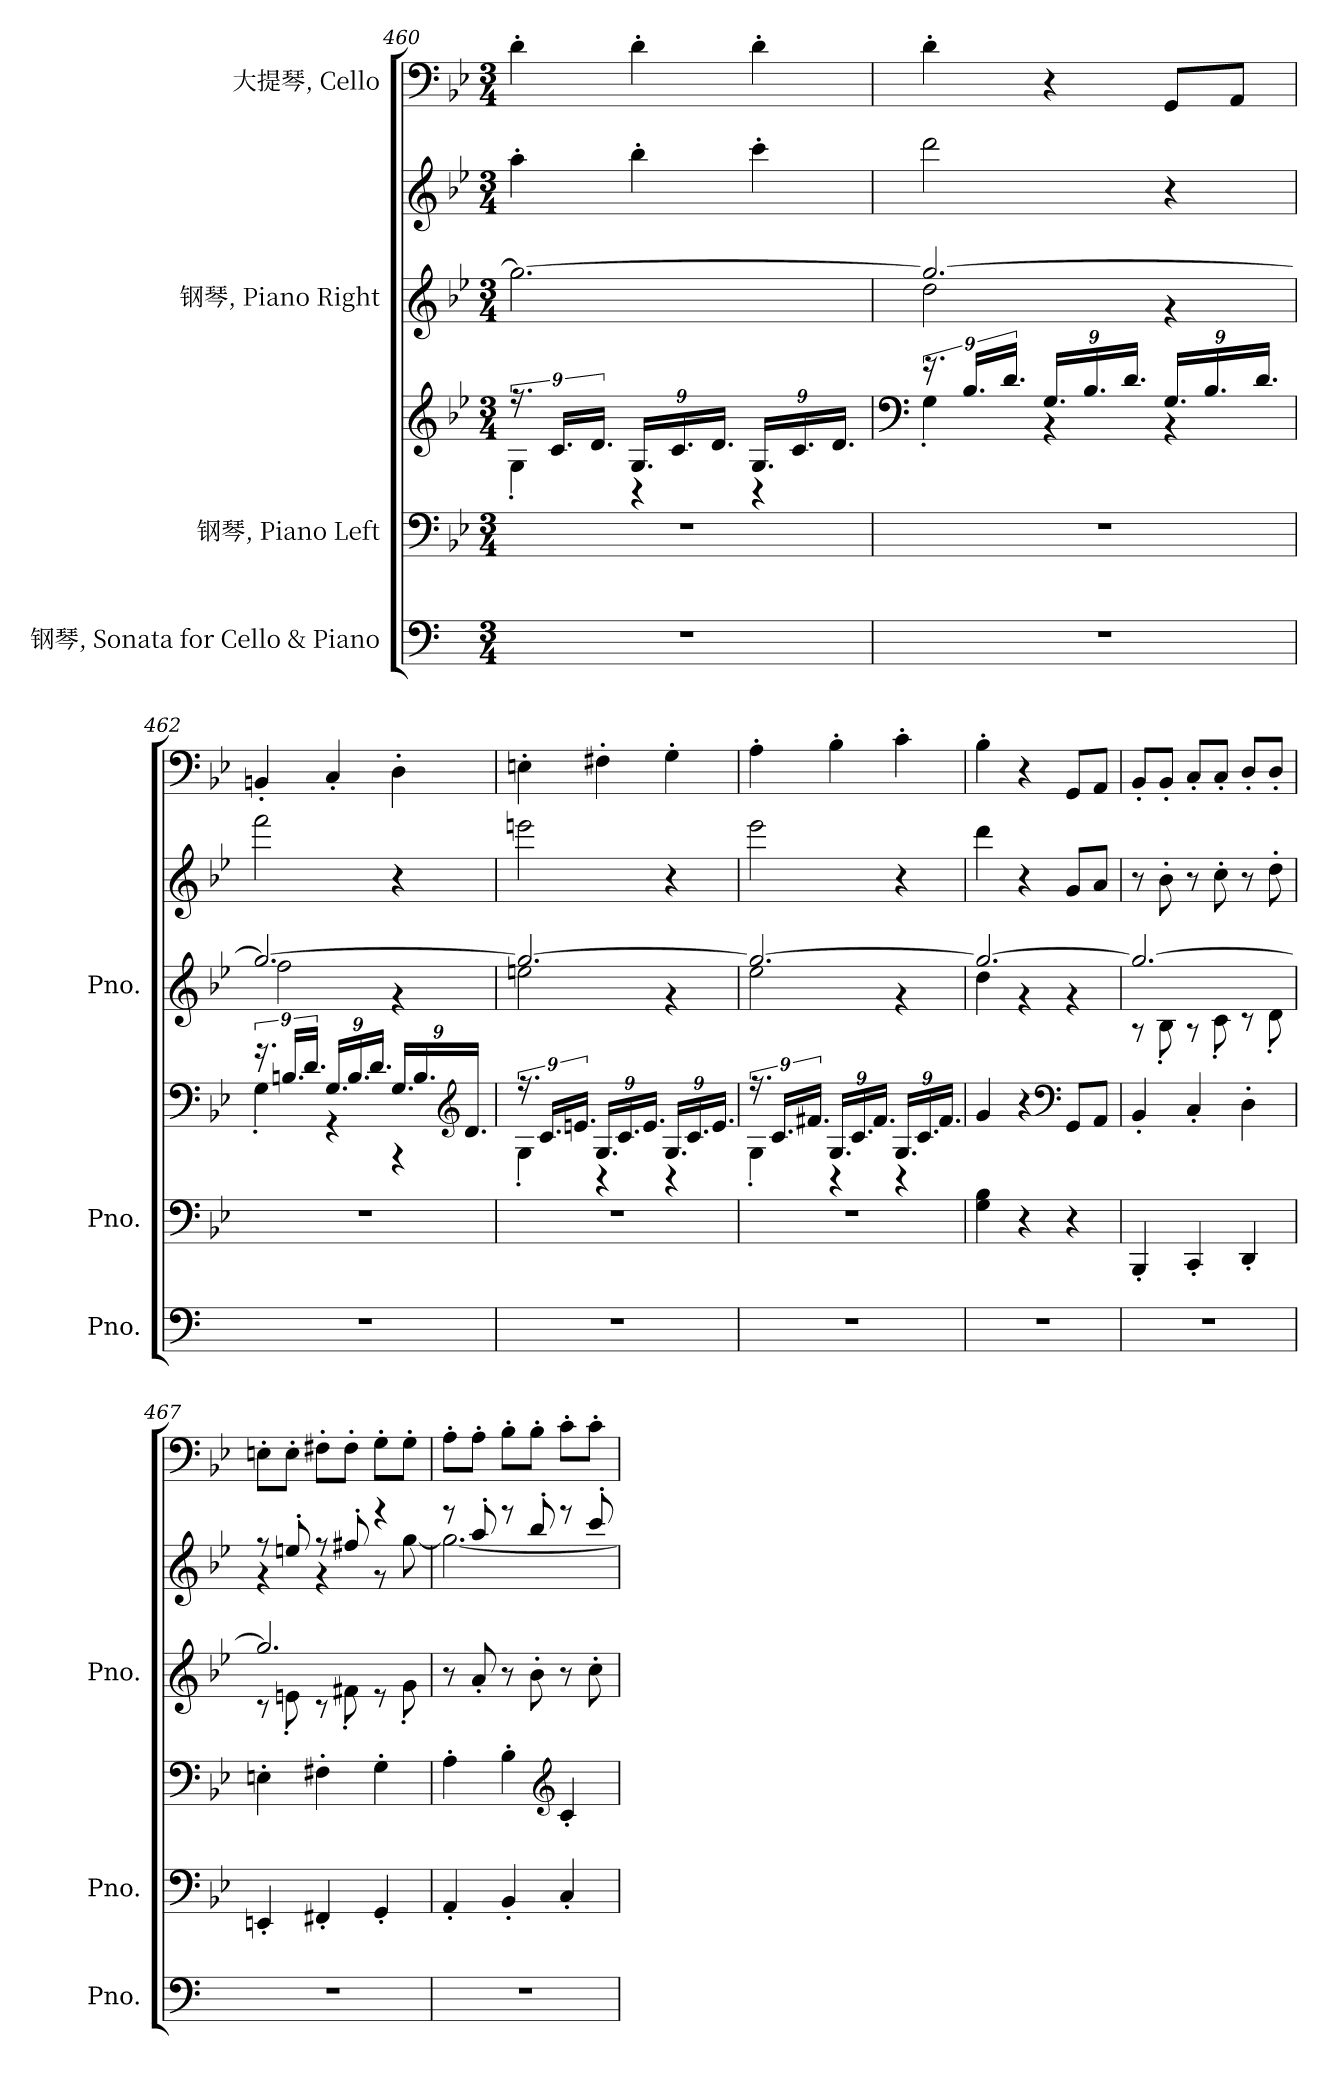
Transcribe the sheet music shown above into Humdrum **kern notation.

**kern	**kern	**kern	**kern	**kern	**kern
*part4	*part3	*part3	*part2	*part2	*part1
*staff6	*staff5	*staff4	*staff3	*staff2	*staff1
*I"钢琴, Sonata for Cello &amp; Piano	*I"钢琴, Piano Left	*	*I"钢琴, Piano Right	*	*I"大提琴, Cello
*I'Pno.	*I'Pno.	*	*I'Pno.	*	*
!!LO:PB:g=z
*clefF4	*clefF4	*clefG2	*clefG2	*clefG2	*clefF4
*k[]	*k[b-e-]	*k[b-e-]	*k[b-e-]	*k[b-e-]	*k[b-e-]
*M3/4	*M3/4	*M3/4	*M3/4	*M3/4	*M3/4
=460	=460	=460	=460	=460	=460
*	*	*^	*	*	*
2.r	2.r	18.r	4G'\	2.gg\_	4aa'\	4d'\
.	.	18.c/LL	.	.	.	.
.	.	18.d/JJ	.	.	.	.
.	.	18.G/LL	4r	.	4bb-'\	4d'\
.	.	18.c/	.	.	.	.
.	.	18.d/JJ	.	.	.	.
.	.	18.G/LL	4r	.	4ccc'\	4d'\
.	.	18.c/	.	.	.	.
.	.	18.d/JJ	.	.	.	.
=461	=461	=461	=461	=461	=461	=461
*	*	*clefF4	*	*	*	*
*	*	*	*	*^	*	*
2.r	2.r	18.r	4G'\	2.gg/_	2dd\	2ddd\	4d'\
.	.	18.B-/LL	.	.	.	.	.
.	.	18.d/JJ	.	.	.	.	.
.	.	18.G/LL	4r	.	.	.	4r
.	.	18.B-/	.	.	.	.	.
.	.	18.d/JJ	.	.	.	.	.
.	.	18.G/LL	4r	.	4r	4r	8GG/L
.	.	18.B-/	.	.	.	.	.
.	.	.	.	.	.	.	8AA/J
.	.	18.d/JJ	.	.	.	.	.
!!LO:LB:g=z
=462	=462	=462	=462	=462	=462	=462	=462
2.r	2.r	18.r	4G'\	2.gg/_	2ff\	2fff\	4BBn'/
.	.	18.Bn/LL	.	.	.	.	.
.	.	18.d/JJ	.	.	.	.	.
.	.	18.G/LL	4r	.	.	.	4C'/
.	.	18.B/	.	.	.	.	.
.	.	18.d/JJ	.	.	.	.	.
.	.	18.G/LL	4r	.	4r	4r	4D'\
.	.	18.B/	.	.	.	.	.
*	*	*clefG2	*	*	*	*	*
.	.	18.d/JJ	.	.	.	.	.
=463	=463	=463	=463	=463	=463	=463	=463
2.r	2.r	18.r	4G'\	2.gg/_	2een\	2eeen\	4En'\
.	.	18.c/LL	.	.	.	.	.
.	.	18.en/JJ	.	.	.	.	.
.	.	18.G/LL	4r	.	.	.	4F#X'\
.	.	18.c/	.	.	.	.	.
.	.	18.e/JJ	.	.	.	.	.
.	.	18.G/LL	4r	.	4r	4r	4G'\
.	.	18.c/	.	.	.	.	.
.	.	18.e/JJ	.	.	.	.	.
!!LO:PB:g=z
=464	=464	=464	=464	=464	=464	=464	=464
2.r	2.r	18.r	4G'\	2.gg/_	2ee-\	2eee-\	4A'\
.	.	18.c/LL	.	.	.	.	.
.	.	18.f#X/JJ	.	.	.	.	.
.	.	18.G/LL	4r	.	.	.	4B-'\
.	.	18.c/	.	.	.	.	.
.	.	18.f#/JJ	.	.	.	.	.
.	.	18.G/LL	4r	.	4r	4r	4c'\
.	.	18.c/	.	.	.	.	.
.	.	18.f#/JJ	.	.	.	.	.
*	*	*v	*v	*	*	*	*
=465	=465	=465	=465	=465	=465	=465
2.r	4G\ 4B-\	4g/	2.gg/_	4dd\	4ddd\	4B-'\
.	4r	4r	.	4r	4r	4r
*	*	*clefF4	*	*	*	*
.	4r	8GG/L	.	4r	8g/L	8GG/L
.	.	8AA/J	.	.	8a/J	8AA/J
=466	=466	=466	=466	=466	=466	=466
2.r	4BBB-'/	4BB-'/	2.gg/_	8r	8r	8BB-'/L
.	.	.	.	8B-'\	8b-'\	8BB-'/J
.	4CC'/	4C'/	.	8r	8r	8C'/L
.	.	.	.	8c'\	8cc'\	8C'/J
.	4DD'/	4D'\	.	8r	8r	8D'/L
.	.	.	.	8d'\	8dd'\	8D'/J
=467	=467	=467	=467	=467	=467	=467
*	*	*	*	*	*^	*
2.r	4EEn'/	4En'\	2.gg/]	8r	8r	4r	8En'\L
.	.	.	.	8en'\	8een'/	.	8E'\J
.	4FF#X'/	4F#X'\	.	8r	8r	4r	8F#X'\L
.	.	.	.	8f#X'\	8ff#X'/	.	8F#'\J
.	4GG'/	4G'\	.	8r	4r	8r	8G'\L
.	.	.	.	8g'\	.	[8gg\	8G'\J
*	*	*	*v	*v	*	*	*
!!LO:LB:g=z
=468	=468	=468	=468	=468	=468	=468
2.r	4AA'/	4A'\	8r	8r	2.gg\_	8A'\L
.	.	.	8a'/	8aa'/	.	8A'\J
.	4BB-'/	4B-'\	8r	8r	.	8B-'\L
.	.	.	8b-'\	8bb-'/	.	8B-'\J
*	*	*clefG2	*	*	*	*
.	4C'/	4c'/	8r	8r	.	8c'\L
.	.	.	8cc'\	8ccc'/	.	8c'\J
*	*	*	*	*v	*v	*
=	=	=	=	=	=
*-	*-	*-	*-	*-	*-
